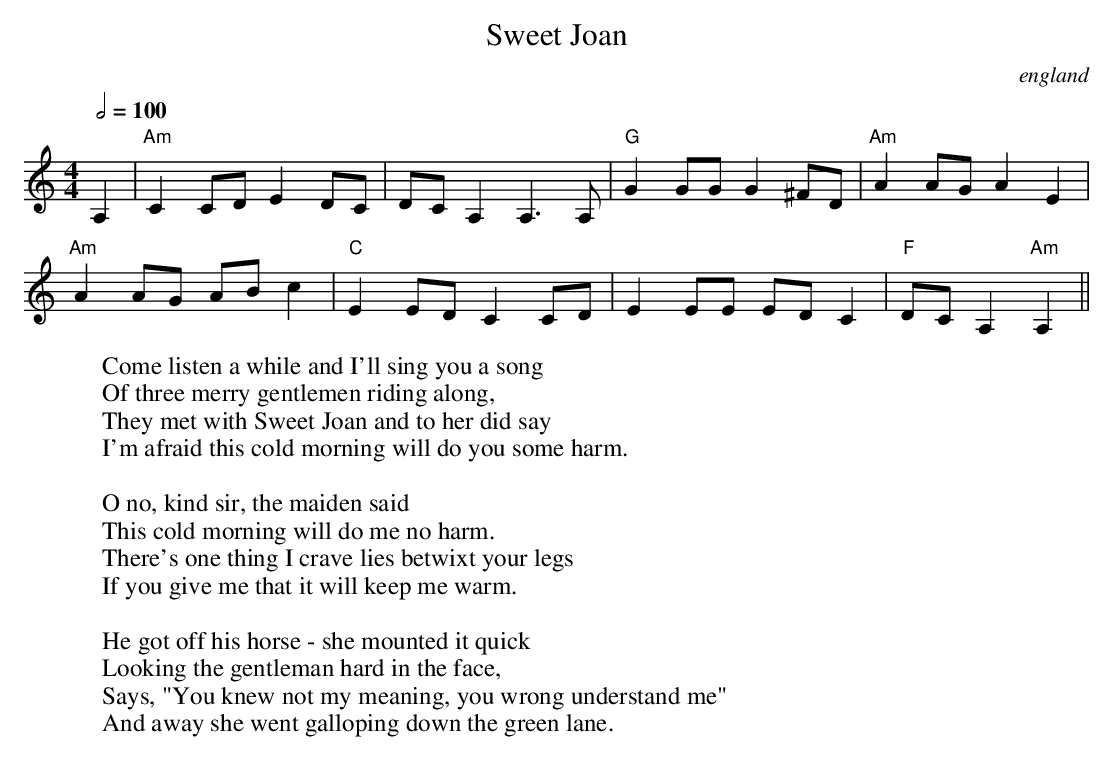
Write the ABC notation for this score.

X:1
T:Sweet Joan
O:england
M:4/4
L:1/8
Q:2/4=100
W:Come listen a while and I'll sing you a song
W:Of three merry gentlemen riding along,
W:They met with Sweet Joan and to her did say
W:I'm afraid this cold morning will do you some harm.
W:
W:O no, kind sir, the maiden said
W:This cold morning will do me no harm.
W:There's one thing I crave lies betwixt your legs
W:If you give me that it will keep me warm.
W:
W:He got off his horse - she mounted it quick
W:Looking the gentleman hard in the face,
W:Says, "You knew not my meaning, you wrong understand me"
W:And away she went galloping down the green lane.
K:C
A,2|"Am"C2CD E2DC|DCA,2 A,3A,|"G"G2GG G2^FD|"Am"A2AG A2E2|
"Am"A2AG A-Bc2|"C"E2ED C2CD|E2EE EDC2|"F"DCA,2 "Am"A,2||
